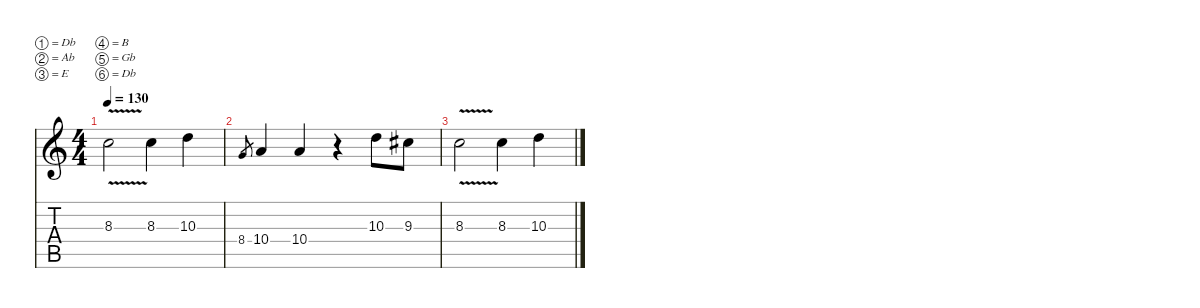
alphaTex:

\defaultSystemsLayout 4
\hideDynamics
\bracketExtendMode nobrackets
\singleTrackTrackNamePolicy hidden
\multiTrackTrackNamePolicy hidden
\firstSystemTrackNameMode fullname
\firstSystemTrackNameOrientation horizontal
\otherSystemsTrackNameOrientation horizontal
\track ("2nd Guitar" "dist.guit.") {instrument distortionguitar}
\staff {score tabs}
\tuning (Db4 Ab3 E3 B2 Gb2 Db2)
\ts (4 4)
\tempo 130
\clef g2
\ks c
8.3{v}.2{dy f beam Down} 8.3.4{beam Down} 10.3.4{beam Down} |
8.4.8{gr dy mf beam Up} 10.4.4{dy f beam Up} 10.4.4{beam Up} r.4{beam Up} 10.3.8{beam Down} 9.3{acc #}.8{beam Down} |
8.3{v}.2{beam Down} 8.3.4{beam Down} 10.3.4{beam Down}
